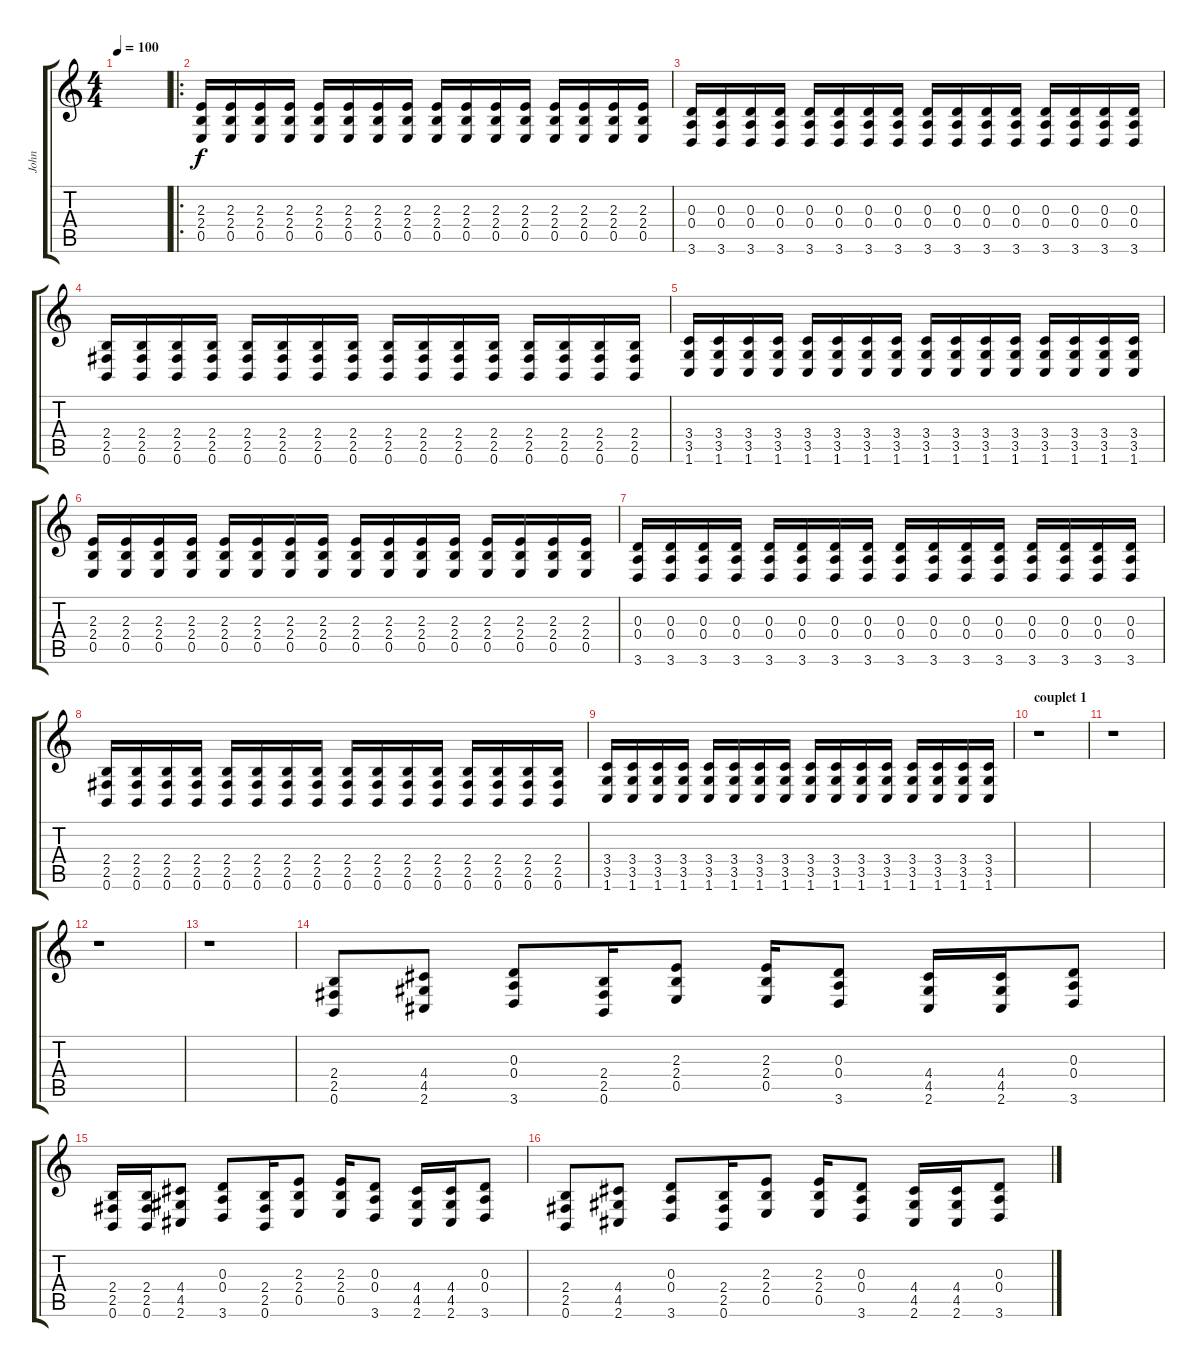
\track ("John" "John") {instrument distortionguitar}
\staff {score tabs}
\tuning (B3 G3 D3 A2 E2 B1) {hide}
\ts (4 4)
\tempo 100
\clef g2
\ks c
|
\ro
(2.3 2.4 0.5).16 (2.3 2.4 0.5).16 (2.3 2.4 0.5).16 (2.3 2.4 0.5).16 (2.3 2.4 0.5).16 (2.3 2.4 0.5).16 (2.3 2.4 0.5).16 (2.3 2.4 0.5).16 (2.3 2.4 0.5).16 (2.3 2.4 0.5).16 (2.3 2.4 0.5).16 (2.3 2.4 0.5).16 (2.3 2.4 0.5).16 (2.3 2.4 0.5).16 (2.3 2.4 0.5).16 (2.3 2.4 0.5).16 |
(0.3 0.4 3.6).16 (0.3 0.4 3.6).16 (0.3 0.4 3.6).16 (0.3 0.4 3.6).16 (0.3 0.4 3.6).16 (0.3 0.4 3.6).16 (0.3 0.4 3.6).16 (0.3 0.4 3.6).16 (0.3 0.4 3.6).16 (0.3 0.4 3.6).16 (0.3 0.4 3.6).16 (0.3 0.4 3.6).16 (0.3 0.4 3.6).16 (0.3 0.4 3.6).16 (0.3 0.4 3.6).16 (0.3 0.4 3.6).16 |
(2.4 2.5 0.6).16 (2.4 2.5 0.6).16 (2.4 2.5 0.6).16 (2.4 2.5 0.6).16 (2.4 2.5 0.6).16 (2.4 2.5 0.6).16 (2.4 2.5 0.6).16 (2.4 2.5 0.6).16 (2.4 2.5 0.6).16 (2.4 2.5 0.6).16 (2.4 2.5 0.6).16 (2.4 2.5 0.6).16 (2.4 2.5 0.6).16 (2.4 2.5 0.6).16 (2.4 2.5 0.6).16 (2.4 2.5 0.6).16 |
(3.4 3.5 1.6).16 (3.4 3.5 1.6).16 (3.4 3.5 1.6).16 (3.4 3.5 1.6).16 (3.4 3.5 1.6).16 (3.4 3.5 1.6).16 (3.4 3.5 1.6).16 (3.4 3.5 1.6).16 (3.4 3.5 1.6).16 (3.4 3.5 1.6).16 (3.4 3.5 1.6).16 (3.4 3.5 1.6).16 (3.4 3.5 1.6).16 (3.4 3.5 1.6).16 (3.4 3.5 1.6).16 (3.4 3.5 1.6).16 |
(2.3 2.4 0.5).16 (2.3 2.4 0.5).16 (2.3 2.4 0.5).16 (2.3 2.4 0.5).16 (2.3 2.4 0.5).16 (2.3 2.4 0.5).16 (2.3 2.4 0.5).16 (2.3 2.4 0.5).16 (2.3 2.4 0.5).16 (2.3 2.4 0.5).16 (2.3 2.4 0.5).16 (2.3 2.4 0.5).16 (2.3 2.4 0.5).16 (2.3 2.4 0.5).16 (2.3 2.4 0.5).16 (2.3 2.4 0.5).16 |
(0.3 0.4 3.6).16 (0.3 0.4 3.6).16 (0.3 0.4 3.6).16 (0.3 0.4 3.6).16 (0.3 0.4 3.6).16 (0.3 0.4 3.6).16 (0.3 0.4 3.6).16 (0.3 0.4 3.6).16 (0.3 0.4 3.6).16 (0.3 0.4 3.6).16 (0.3 0.4 3.6).16 (0.3 0.4 3.6).16 (0.3 0.4 3.6).16 (0.3 0.4 3.6).16 (0.3 0.4 3.6).16 (0.3 0.4 3.6).16 |
(2.4 2.5 0.6).16 (2.4 2.5 0.6).16 (2.4 2.5 0.6).16 (2.4 2.5 0.6).16 (2.4 2.5 0.6).16 (2.4 2.5 0.6).16 (2.4 2.5 0.6).16 (2.4 2.5 0.6).16 (2.4 2.5 0.6).16 (2.4 2.5 0.6).16 (2.4 2.5 0.6).16 (2.4 2.5 0.6).16 (2.4 2.5 0.6).16 (2.4 2.5 0.6).16 (2.4 2.5 0.6).16 (2.4 2.5 0.6).16 |
(3.4 3.5 1.6).16 (3.4 3.5 1.6).16 (3.4 3.5 1.6).16 (3.4 3.5 1.6).16 (3.4 3.5 1.6).16 (3.4 3.5 1.6).16 (3.4 3.5 1.6).16 (3.4 3.5 1.6).16 (3.4 3.5 1.6).16 (3.4 3.5 1.6).16 (3.4 3.5 1.6).16 (3.4 3.5 1.6).16 (3.4 3.5 1.6).16 (3.4 3.5 1.6).16 (3.4 3.5 1.6).16 (3.4 3.5 1.6).16 |
\section ("" "couplet 1")
r.1 |
r.1 |
r.1 |
r.1 |
(2.4 2.5 0.6).8 (4.4 4.5 2.6).8 (0.3 0.4 3.6).8 (2.4 2.5 0.6).16 (2.3 2.4 0.5).8 (2.3 2.4 0.5).16 (0.3 0.4 3.6).8 (4.4 4.5 2.6).16 (4.4 4.5 2.6).16 (0.3 0.4 3.6).8 |
(2.4 2.5 0.6).16 (2.4 2.5 0.6).16 (4.4 4.5 2.6).8 (0.3 0.4 3.6).8 (2.4 2.5 0.6).16 (2.3 2.4 0.5).8 (2.3 2.4 0.5).16 (0.3 0.4 3.6).8 (4.4 4.5 2.6).16 (4.4 4.5 2.6).16 (0.3 0.4 3.6).8 |
(2.4 2.5 0.6).8 (4.4 4.5 2.6).8 (0.3 0.4 3.6).8 (2.4 2.5 0.6).16 (2.3 2.4 0.5).8 (2.3 2.4 0.5).16 (0.3 0.4 3.6).8 (4.4 4.5 2.6).16 (4.4 4.5 2.6).16 (0.3 0.4 3.6).8
